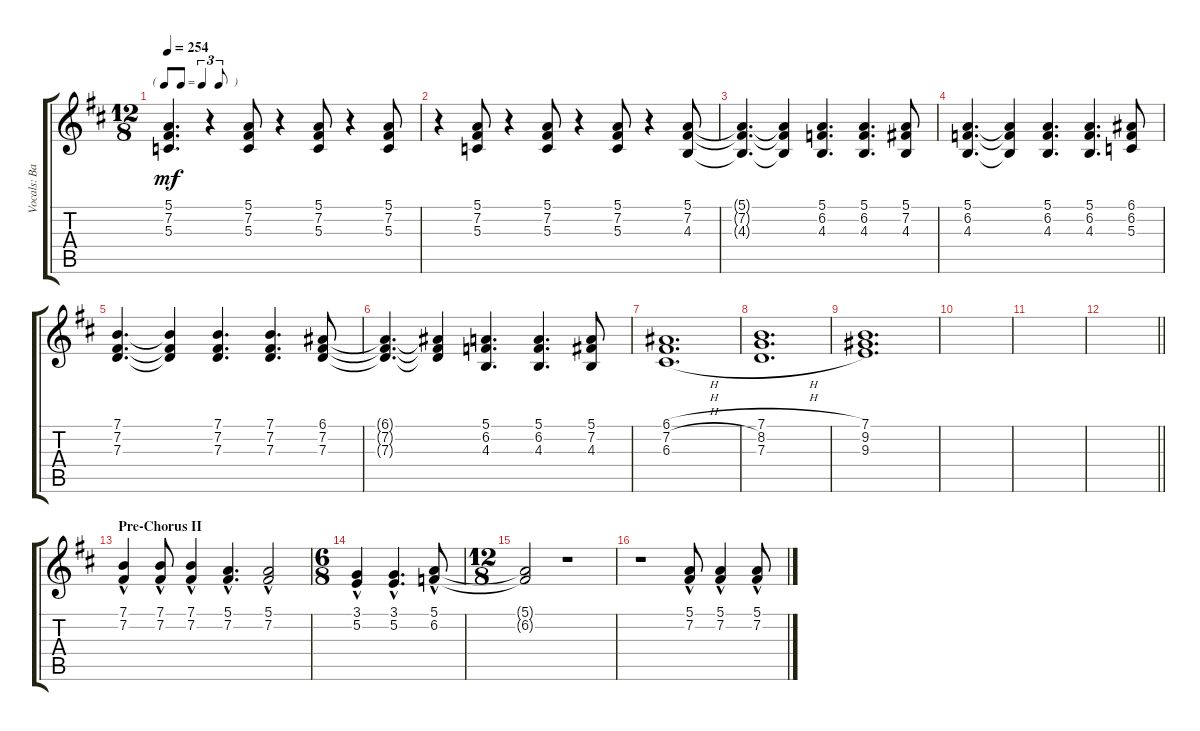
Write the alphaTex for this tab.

\track ("Vocals: Backing" "Vocals: Ba") {instrument choiraahs}
\staff {score tabs}
\tuning (E4 B3 G3 D3 A2 E2) {hide}
\ts (12 8)
\tf triplet8th
\tempo 254
\clef g2
\ks d
(5.1 7.2 5.3).4{d dy mf} r.4 (5.1 7.2 5.3).8 r.4 (5.1 7.2 5.3).8 r.4 (5.1 7.2 5.3).8 |
r.4 (5.1 7.2 5.3).8 r.4 (5.1 7.2 5.3).8 r.4 (5.1 7.2 5.3).8 r.4 (5.1 7.2 4.3).8 |
(5.1{t} 7.2{t} 4.3{t}).4{d} (5.1{t} 7.2{t} 4.3{t}).4 (5.1 6.2 4.3).4{d} (5.1 6.2 4.3).4{d} (5.1 7.2 4.3).8 |
(5.1 6.2 4.3).4{d} (5.1{t} 6.2{t} 4.3{t}).4 (5.1 6.2 4.3).4{d} (5.1 6.2 4.3).4{d} (6.1 6.2 5.3).8 |
(7.1 7.2 7.3).4{d} (7.1{t} 7.2{t} 7.3{t}).4 (7.1 7.2 7.3).4{d} (7.1 7.2 7.3).4{d} (6.1 7.2 7.3).8 |
(6.1{t} 7.2{t} 7.3{t}).4{d} (6.1{t} 7.2{t} 7.3{t}).4 (5.1 6.2 4.3).4{d} (5.1 6.2 4.3).4{d} (5.1 7.2 4.3).8 |
(6.1{h} 7.2{h} 6.3{h}).1{d} |
(7.1{h} 8.2 7.3{h}).1{d} |
(7.1 9.2 9.3).1{d} |
|
|
\barLineRight lightlight
|
\section ("" "Pre-Chorus II")
(7.1 7.2{hac}).4 (7.1 7.2{hac}).8 (7.1 7.2{hac}).4 (5.1 7.2{hac}).4{d} (5.1 7.2{hac}).2 |
\ts (6 8)
(3.1 5.2{hac}).4 (3.1 5.2{hac}).4{d} (5.1 6.2{hac}).8 |
\ts (12 8)
(5.1{t} 6.2{t}).2 r.1 |
r.1 (5.1 7.2{hac}).8 (5.1 7.2{hac}).4 (5.1 7.2{hac}).8
